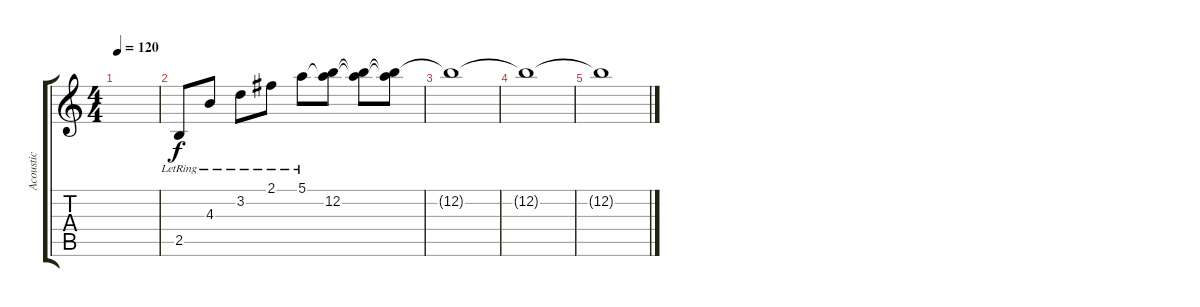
\track ("Acoustic" "Acoustic") {instrument acousticguitarnylon}
\staff {score tabs}
\tuning (E4 B3 G3 D3 A2 E2) {hide}
\ts (4 4)
\tempo 120
\clef g2
\ks c
|
2.5{lr}.8 4.3{lr}.8 3.2{lr}.8 2.1{lr}.8 5.1{lr}.8 (5.1{t} 12.2).8 (5.1{t} 12.2{t}).8 (5.1{t} 12.2{t}).8 |
12.2{t}.1 |
12.2{t}.1 |
12.2{t}.1
